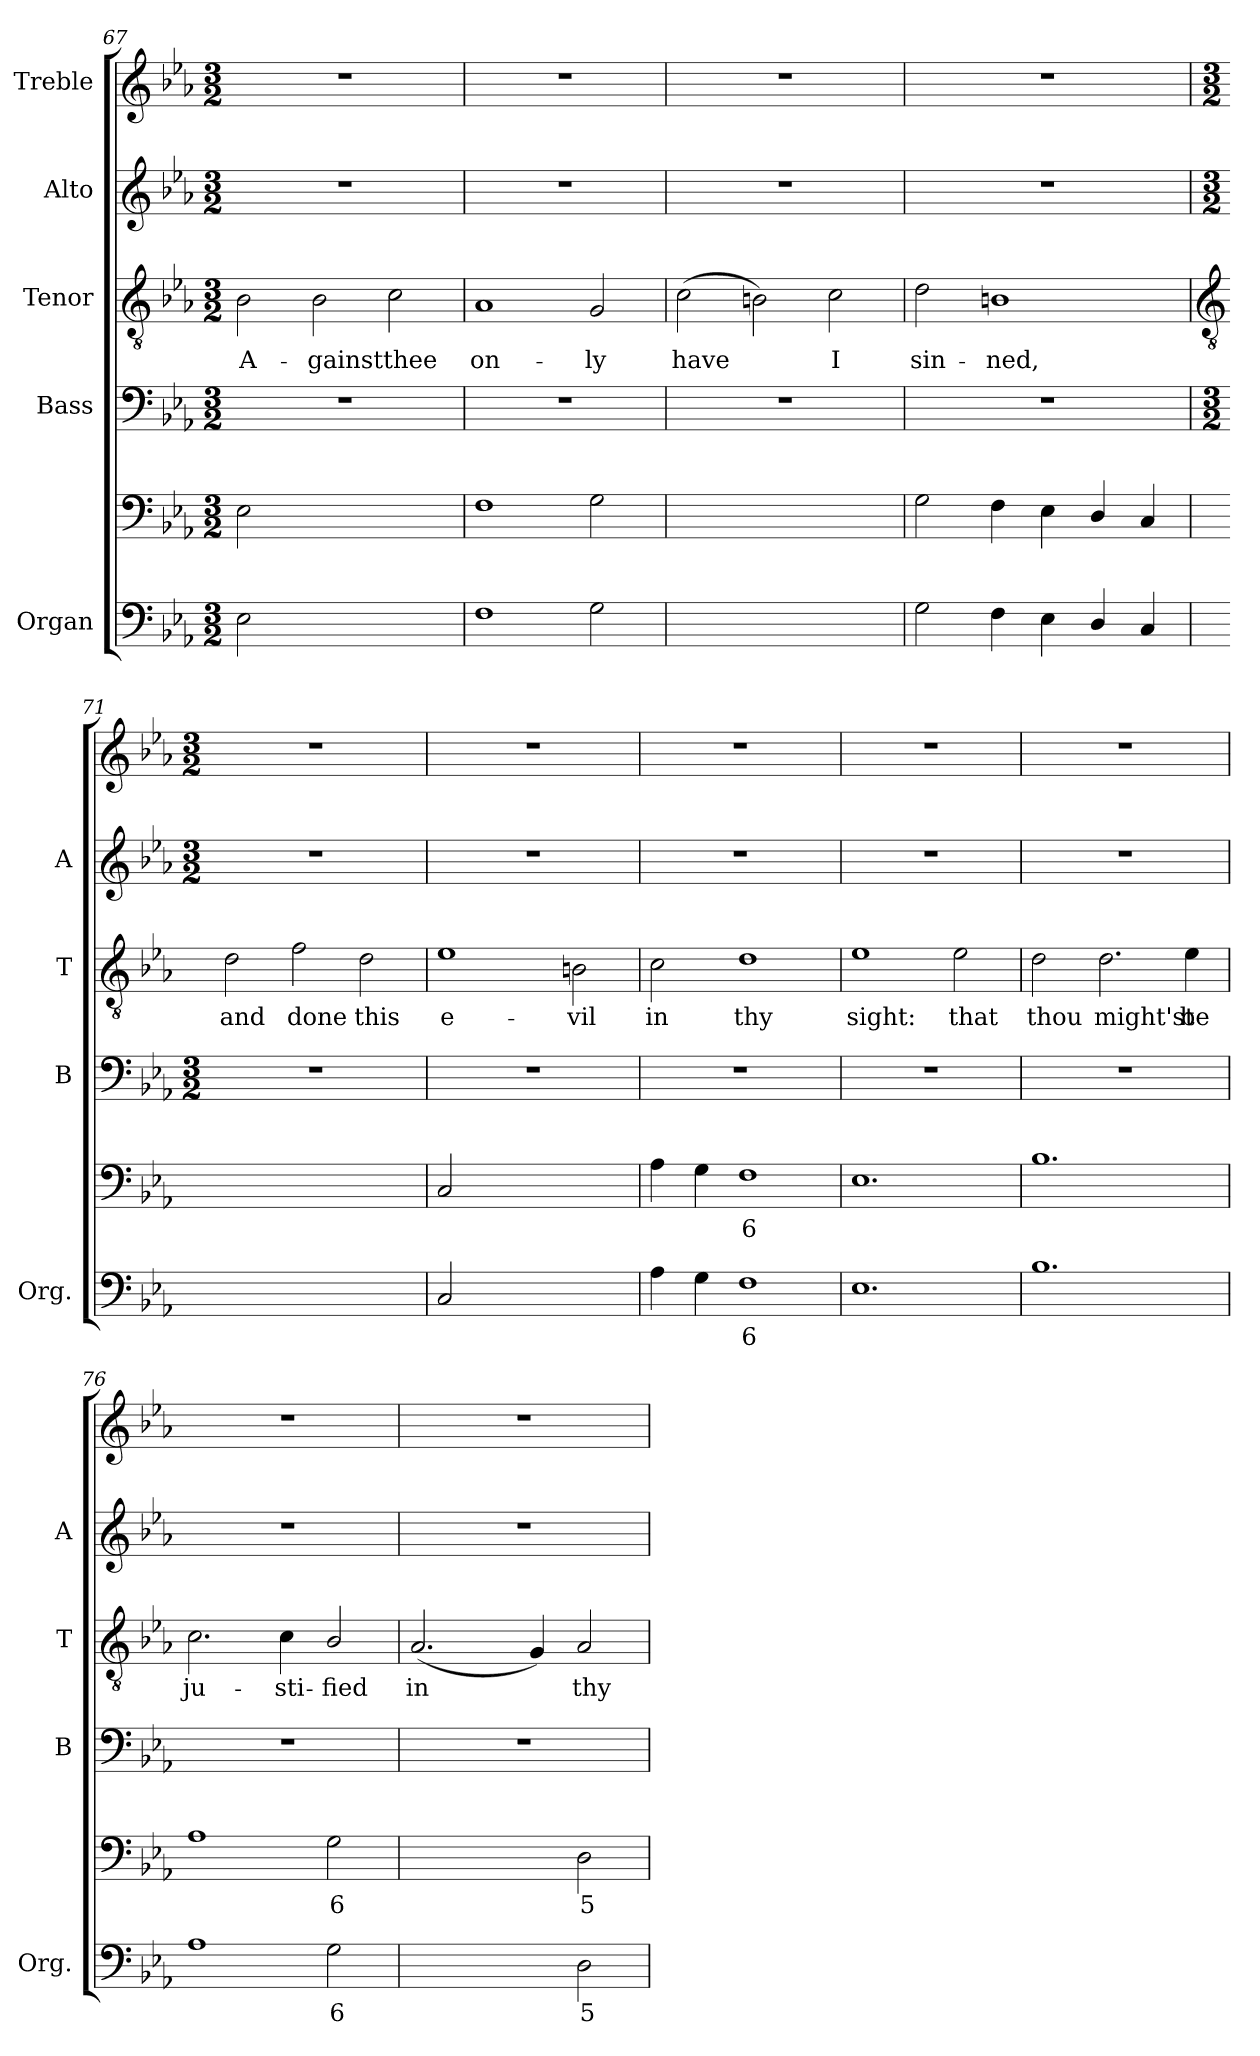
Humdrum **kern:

**kern	**text	**text	**kern	**text	**text	**kern	**kern	**text	**kern	**kern
*part5	*part5	*part5	*part5	*part5	*part5	*part4	*part3	*part3	*part2	*part1
*staff6	*staff6	*staff6	*staff5	*staff5	*staff5	*staff4	*staff3	*staff3	*staff2	*staff1
*I"Organ	*	*	*	*	*	*I"Bass	*I"Tenor	*	*I"Alto	*I"Treble
*I'Org.	*	*	*	*	*	*I'B	*I'T	*	*I'A	*
*clefF4	*	*	*clefF4	*	*	*clefF4	*clefGv2	*	*clefG2	*clefG2
*k[b-e-a-]	*	*	*k[b-e-a-]	*	*	*k[b-e-a-]	*k[b-e-a-]	*	*k[b-e-a-]	*k[b-e-a-]
*E-:	*	*	*E-:	*	*	*E-:	*E-:	*	*E-:	*E-:
*M3/2	*	*	*M3/2	*	*	*M3/2	*M3/2	*	*M3/2	*M3/2
=67	=67	=67	=67	=67	=67	=67	=67	=67	=67	=67
!	!	!	!	!	!	!	!	!LO:LY:b	!	!
2E-	.	.	2E-	.	.	1.r	2B-	A-	1.r	1.r
!	!LO:LY:b	!	!	!LO:LY:b	!	!	!	!LO:LY:b	!	!
[2Enyy	5	.	[2Enyy	5	.	.	2B-	-gainst	.	.
!	!LO:LY:b	!	!	!LO:LY:b	!	!	!	!LO:LY:b	!	!
2Eyy]	6	.	2Eyy]	6	.	.	2c	thee	.	.
=68	=68	=68	=68	=68	=68	=68	=68	=68	=68	=68
!	!	!	!	!	!	!	!	!LO:LY:b	!	!
1F	.	.	1F	.	.	1.r	1A-	on-	1.r	1.r
!	!	!	!	!	!	!	!	!LO:LY:b	!	!
2G	.	.	2G	.	.	.	2G	-ly	.	.
=69	=69	=69	=69	=69	=69	=69	=69	=69	=69	=69
!	!LO:LY:b	!	!	!LO:LY:b	!	!	!	!LO:LY:b	!	!
[1A-yy	7	.	[1A-yy	7	.	1.r	(>2c	have	1.r	1.r
.	.	.	.	.	.	.	2Bn)	.	.	.
!	!LO:LY:b	!	!	!LO:LY:b	!	!	!	!LO:LY:b	!	!
2A-yy]	6	.	2A-yy]	6	.	.	2c	I	.	.
=70	=70	=70	=70	=70	=70	=70	=70	=70	=70	=70
!	!	!	!	!	!	!	!	!LO:LY:b	!	!
2G	.	.	2G	.	.	1.r	2d	sin-	1.r	1.r
!	!	!	!	!	!	!	!	!LO:LY:b	!	!
4F	.	.	4F	.	.	.	1Bn	-ned,	.	.
4E-	.	.	4E-	.	.	.	.	.	.	.
4D/	.	.	4D/	.	.	.	.	.	.	.
4C	.	.	4C	.	.	.	.	.	.	.
!!LO:LB:g=z
=71	=71	=71	=71	=71	=71	=71	=71	=71	=71	=71
*	*	*	*	*	*	*	*clefGv2	*	*	*
*	*	*	*	*	*	*M3/2	*	*	*M3/2	*M3/2
!	!LO:LY:b	!	!	!LO:LY:b	!	!	!	!LO:LY:b	!	!
[2BBnyy	6	.	[2BBnyy	6	.	1.r	2d	and	1.r	1.r
!	!LO:LY:b	!	!	!LO:LY:b	!	!	!	!LO:LY:b	!	!
1BByy]	5	.	1BByy]	5	.	.	2f	done	.	.
!	!	!	!	!	!	!	!	!LO:LY:b	!	!
.	.	.	.	.	.	.	2d	this	.	.
=72	=72	=72	=72	=72	=72	=72	=72	=72	=72	=72
!	!	!	!	!	!	!	!	!LO:LY:b	!	!
2C	.	.	2C	.	.	1.r	1e-	e-	1.r	1.r
!	!LO:LY:b	!LO:LY:b	!	!LO:LY:b	!LO:LY:b	!	!	!	!	!
[2Gyy	6	4	[2Gyy	6	4	.	.	.	.	.
!	!LO:LY:b	!LO:LY:b	!	!LO:LY:b	!LO:LY:b	!	!	!LO:LY:b	!	!
2Gyy]	5	3	2Gyy]	5	3	.	2Bn	-vil	.	.
=73	=73	=73	=73	=73	=73	=73	=73	=73	=73	=73
!	!	!	!	!	!	!	!	!LO:LY:b	!	!
4A-	.	.	4A-	.	.	1.r	2c	in	1.r	1.r
4G	.	.	4G	.	.	.	.	.	.	.
!	!LO:LY:b	!	!	!LO:LY:b	!	!	!	!LO:LY:b	!	!
1F	6	.	1F	6	.	.	1d	thy	.	.
=74	=74	=74	=74	=74	=74	=74	=74	=74	=74	=74
!	!	!	!	!	!	!	!	!LO:LY:b	!	!
1.E-	.	.	1.E-	.	.	1.r	1e-	sight:	1.r	1.r
!	!	!	!	!	!	!	!	!LO:LY:b	!	!
.	.	.	.	.	.	.	2e-	that	.	.
=75	=75	=75	=75	=75	=75	=75	=75	=75	=75	=75
!	!	!	!	!	!	!	!	!LO:LY:b	!	!
1.B-	.	.	1.B-	.	.	1.r	2d	thou	1.r	1.r
!	!	!	!	!	!	!	!	!LO:LY:b	!	!
.	.	.	.	.	.	.	2.d	might'st	.	.
!	!	!	!	!	!	!	!	!LO:LY:b	!	!
.	.	.	.	.	.	.	4e-	be	.	.
=76	=76	=76	=76	=76	=76	=76	=76	=76	=76	=76
!	!	!	!	!	!	!	!	!LO:LY:b	!	!
1A-	.	.	1A-	.	.	1.r	2.c	ju-	1.r	1.r
!	!	!	!	!	!	!	!	!LO:LY:b	!	!
.	.	.	.	.	.	.	4c	-sti-	.	.
!	!LO:LY:b	!	!	!LO:LY:b	!	!	!	!LO:LY:b	!	!
2G	6	.	2G	6	.	.	2B-/	-fied	.	.
=77	=77	=77	=77	=77	=77	=77	=77	=77	=77	=77
!	!LO:LY:b	!	!	!LO:LY:b	!	!	!	!LO:LY:b	!	!
[2Fyy	7	.	[2Fyy	7	.	1.r	(<2.A-	in	1.r	1.r
!	!LO:LY:b	!	!	!LO:LY:b	!	!	!	!	!	!
2Fyy]	6	.	2Fyy]	6	.	.	.	.	.	.
.	.	.	.	.	.	.	4G)	.	.	.
!	!LO:LY:b	!	!	!LO:LY:b	!	!	!	!LO:LY:b	!	!
2D	5	.	2D	5	.	.	2A-	thy	.	.
=	=	=	=	=	=	=	=	=	=	=
*-	*-	*-	*-	*-	*-	*-	*-	*-	*-	*-
